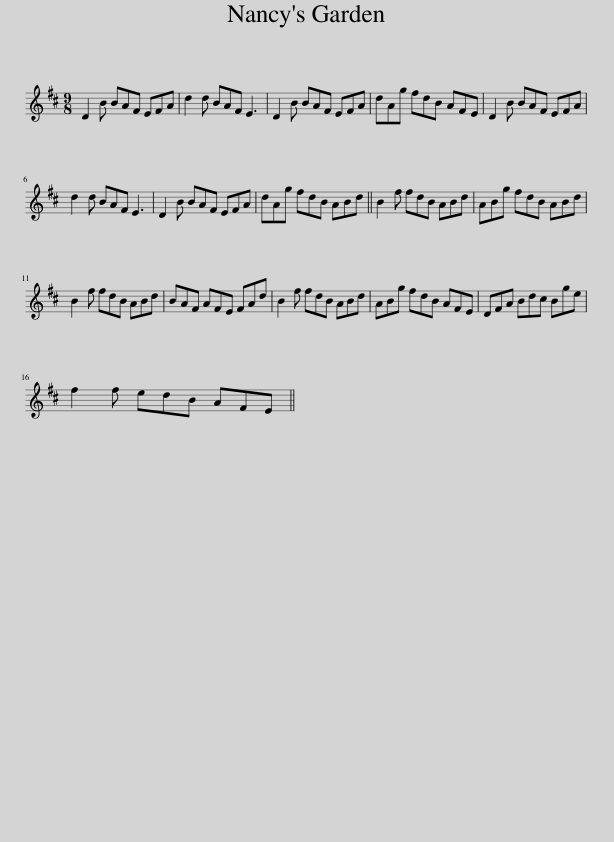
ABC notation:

X:1
L:1/8
M:9/8
I:linebreak $
K:D
V:1 treble
V:1
 D2 B BAF EFA | d2 d BAF E3 | D2 B BAF EFA | dAg fdB AFE | D2 B BAF EFA |$ %5
 d2 d BAF E3 | D2 B BAF EFA | dAg fdB ABd || B2 f fdB ABd | ABg fdB ABd |$ %10
 B2 f fdB ABd | BAF AFE FAd | B2 f fdB ABd | ABg fdB AFE | DFA Bdc Bge |$ %15
 f2 f edB AFE || %16
